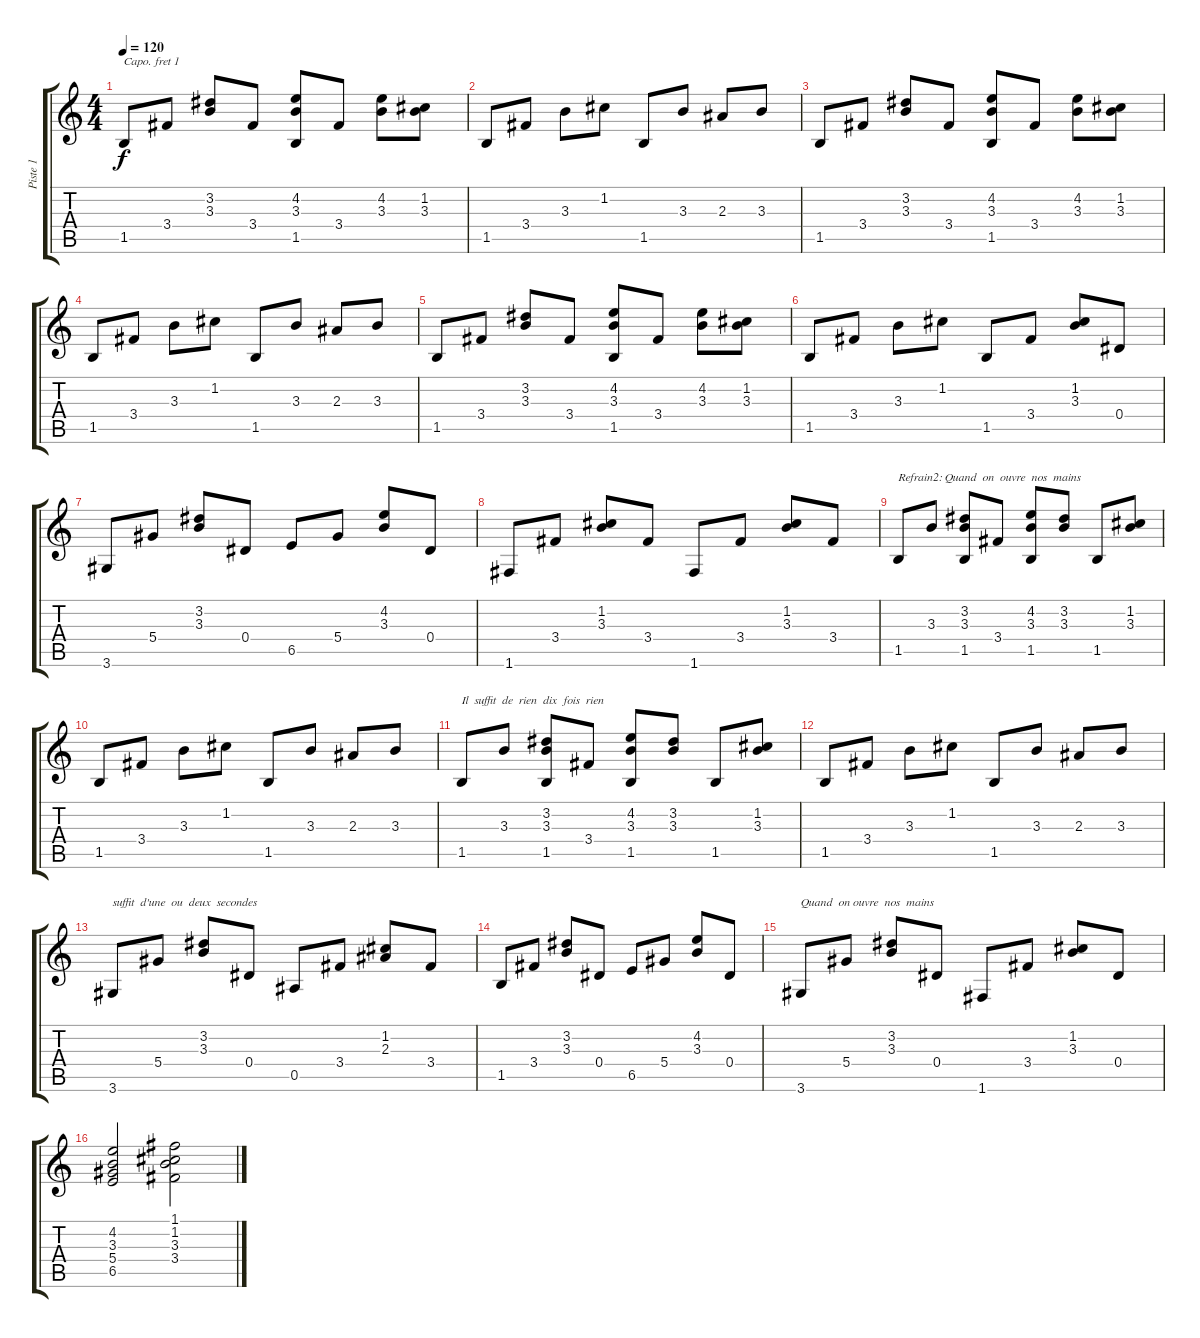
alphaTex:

\track ("Piste 1" "Piste 1") {instrument acousticguitarsteel}
\staff {score tabs}
\capo 1
\tuning (E4 B3 G3 D3 A2 E2) {hide}
\ts (4 4)
\tempo 120
\clef g2
\ks c
1.5.8{dy f} 3.4.8 (3.2 3.3).8 3.4.8 (4.2 3.3 1.5).8 3.4.8 (4.2 3.3).8 (1.2 3.3).8 |
1.5.8 3.4.8 3.3.8 1.2.8 1.5.8 3.3.8 2.3.8 3.3.8 |
1.5.8 3.4.8 (3.2 3.3).8 3.4.8 (4.2 3.3 1.5).8 3.4.8 (4.2 3.3).8 (1.2 3.3).8 |
1.5.8 3.4.8 3.3.8 1.2.8 1.5.8 3.3.8 2.3.8 3.3.8 |
1.5.8 3.4.8 (3.2 3.3).8 3.4.8 (4.2 3.3 1.5).8 3.4.8 (4.2 3.3).8 (1.2 3.3).8 |
1.5.8 3.4.8 3.3.8 1.2.8 1.5.8 3.4.8 (1.2 3.3).8 0.4.8 |
3.6.8 5.4.8 (3.2 3.3).8 0.4.8 6.5.8 5.4.8 (4.2 3.3).8 0.4.8 |
1.6.8 3.4.8 (1.2 3.3).8 3.4.8 1.6.8 3.4.8 (1.2 3.3).8 3.4.8 |
1.5.8{txt "Refrain2: Quand  on  ouvre  nos  mains"} 3.3.8 (3.2 3.3 1.5).8 3.4.8 (4.2 3.3 1.5).8 (3.2 3.3).8 1.5.8 (1.2 3.3).8 |
1.5.8 3.4.8 3.3.8 1.2.8 1.5.8 3.3.8 2.3.8 3.3.8 |
1.5.8{txt "Il  suffit  de  rien  dix  fois  rien"} 3.3.8 (3.2 3.3 1.5).8 3.4.8 (4.2 3.3 1.5).8 (3.2 3.3).8 1.5.8 (1.2 3.3).8 |
1.5.8 3.4.8 3.3.8 1.2.8 1.5.8 3.3.8 2.3.8 3.3.8 |
3.6.8{txt "suffit  d'une  ou  deux  secondes "} 5.4.8 (3.2 3.3).8 0.4.8 0.5.8 3.4.8 (1.2 2.3).8 3.4.8 |
1.5.8{txt ""} 3.4.8 (3.2 3.3).8 0.4.8 6.5.8 5.4.8 (4.2 3.3).8 0.4.8 |
3.6.8{txt "Quand  on ouvre  nos  mains "} 5.4.8 (3.2 3.3).8 0.4.8 1.6.8 3.4.8 (1.2 3.3).8 0.4.8 |
(4.2 3.3 5.4 6.5).2 (1.1 1.2 3.3 3.4).2
